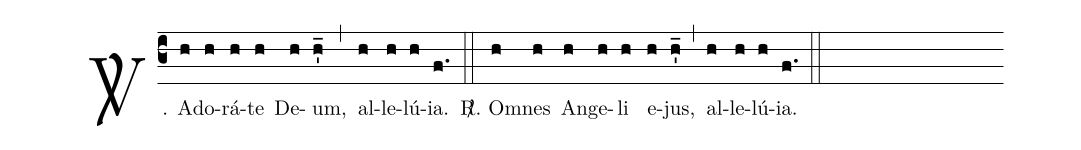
%%
(c3)
<sp>V/</sp>. {A}(h)do(h)rá(h)te(h) De(h)um,(h'_) (,)
al(h)le(h)lú(h)ia.(f.) (::)

<sp>R/</sp>. Om(h)nes(h) An(h)ge(h)li(h) e(h)jus,(h'_) (,)
al(h)le(h)lú(h)ia.(f.) (::)
